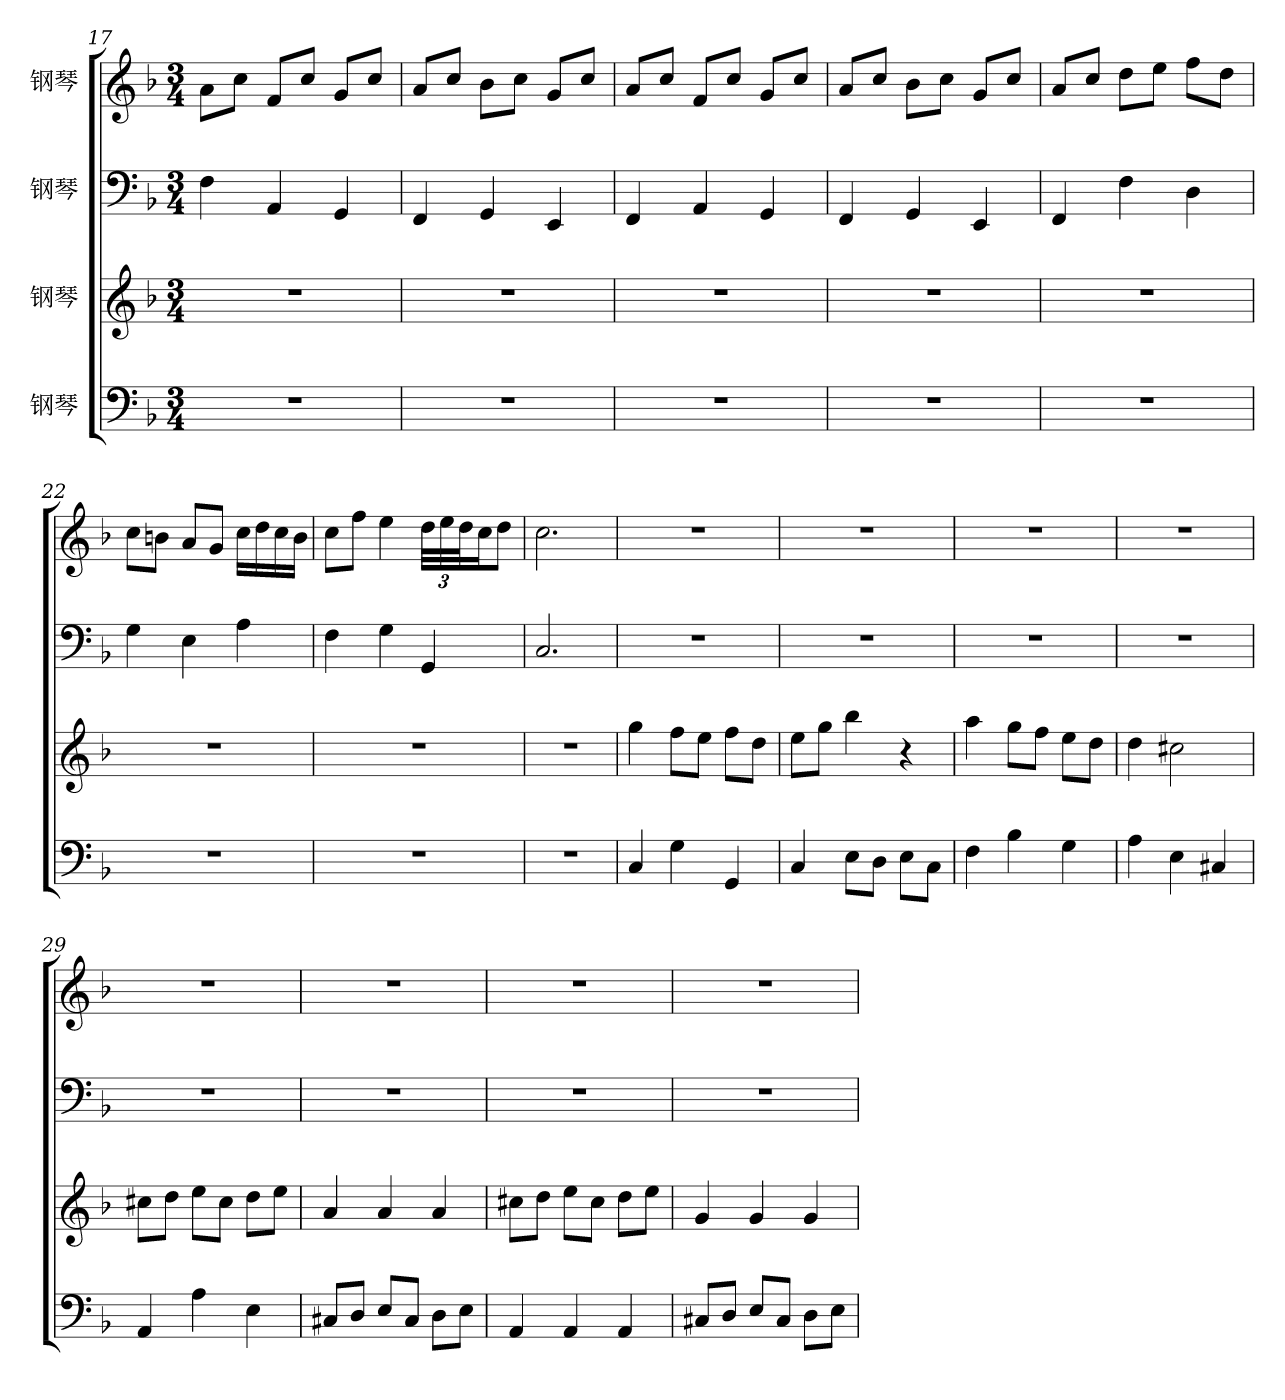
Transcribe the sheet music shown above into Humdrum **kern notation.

**kern	**kern	**kern	**kern
*part4	*part3	*part2	*part1
*staff4	*staff3	*staff2	*staff1
*I"钢琴	*I"钢琴	*I"钢琴	*I"钢琴
*clefF4	*clefG2	*clefF4	*clefG2
*k[b-]	*k[b-]	*k[b-]	*k[b-]
*M3/4	*M3/4	*M3/4	*M3/4
=17	=17	=17	=17
2.r	2.r	4F\	8a\L
.	.	.	8cc\J
.	.	4AA/	8f/L
.	.	.	8cc/J
.	.	4GG/	8g/L
.	.	.	8cc/J
=18	=18	=18	=18
2.r	2.r	4FF/	8a/L
.	.	.	8cc/J
.	.	4GG/	8b-\L
.	.	.	8cc\J
.	.	4EE/	8g/L
.	.	.	8cc/J
=19	=19	=19	=19
2.r	2.r	4FF/	8a/L
.	.	.	8cc/J
.	.	4AA/	8f/L
.	.	.	8cc/J
.	.	4GG/	8g/L
.	.	.	8cc/J
=20	=20	=20	=20
2.r	2.r	4FF/	8a/L
.	.	.	8cc/J
.	.	4GG/	8b-\L
.	.	.	8cc\J
.	.	4EE/	8g/L
.	.	.	8cc/J
=21	=21	=21	=21
2.r	2.r	4FF/	8a/L
.	.	.	8cc/J
.	.	4F\	8dd\L
.	.	.	8ee\J
.	.	4D\	8ff\L
.	.	.	8dd\J
!!LO:LB:g=z
=22	=22	=22	=22
2.r	2.r	4G\	8cc\L
.	.	.	8bn\J
.	.	4E\	8a/L
.	.	.	8g/J
.	.	4A\	16cc\LL
.	.	.	16dd\
.	.	.	16cc\
.	.	.	16b\JJ
=23	=23	=23	=23
2.r	2.r	4F\	8cc\L
.	.	.	8ff\J
.	.	4G\	4ee\
*	*	*	*Xbrackettup
.	.	4GG/	48dd\LLL
.	.	.	48ee\
.	.	.	48dd\J
.	.	.	16cc\J
.	.	.	8dd\J
=24	=24	=24	=24
2.r	2.r	2.C/	2.cc\
=25	=25	=25	=25
4C/	4gg\	2.r	2.r
4G\	8ff\L	.	.
.	8ee\J	.	.
4GG/	8ff\L	.	.
.	8dd\J	.	.
=26	=26	=26	=26
4C/	8ee\L	2.r	2.r
.	8gg\J	.	.
8E\L	4bb-\	.	.
8D\J	.	.	.
8E\L	4r	.	.
8C\J	.	.	.
=27	=27	=27	=27
4F\	4aa\	2.r	2.r
4B-\	8gg\L	.	.
.	8ff\J	.	.
4G\	8ee\L	.	.
.	8dd\J	.	.
!!LO:LB:g=z
=28	=28	=28	=28
4A\	4dd\	2.r	2.r
4E\	2cc#X\	.	.
4C#X/	.	.	.
=29	=29	=29	=29
4AA/	8cc#X\L	2.r	2.r
.	8dd\J	.	.
4A\	8ee\L	.	.
.	8cc#\J	.	.
4E\	8dd\L	.	.
.	8ee\J	.	.
=30	=30	=30	=30
8C#X/L	4a/	2.r	2.r
8D/J	.	.	.
8E/L	4a/	.	.
8C#/J	.	.	.
8D\L	4a/	.	.
8E\J	.	.	.
=31	=31	=31	=31
4AA/	8cc#X\L	2.r	2.r
.	8dd\J	.	.
4AA/	8ee\L	.	.
.	8cc#\J	.	.
4AA/	8dd\L	.	.
.	8ee\J	.	.
=32	=32	=32	=32
8C#X/L	4g/	2.r	2.r
8D/J	.	.	.
8E/L	4g/	.	.
8C#/J	.	.	.
8D\L	4g/	.	.
8E\J	.	.	.
=	=	=	=
*-	*-	*-	*-
